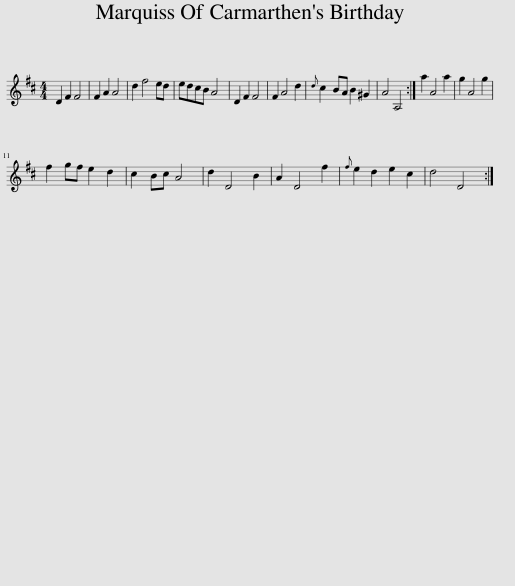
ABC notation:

X:1
L:1/8
M:4/4
I:linebreak $
K:D
V:1 treble
V:1
 D2 F2 F4 | F2 A2 A4 | d2 f4 ed | edcB A4 | D2 F2 F4 | %5
 F2 A4 d2 |{d} c2 BA B2 ^G2 | A4 A,4 :| a2 A4 a2 | g2 A4 g2 |$ %10
 f2 gf e2 d2 | c2 Bc A4 | d2 D4 B2 | A2 D4 f2 |{f} e2 d2 e2 c2 | %15
 d4 D4 :| %16
